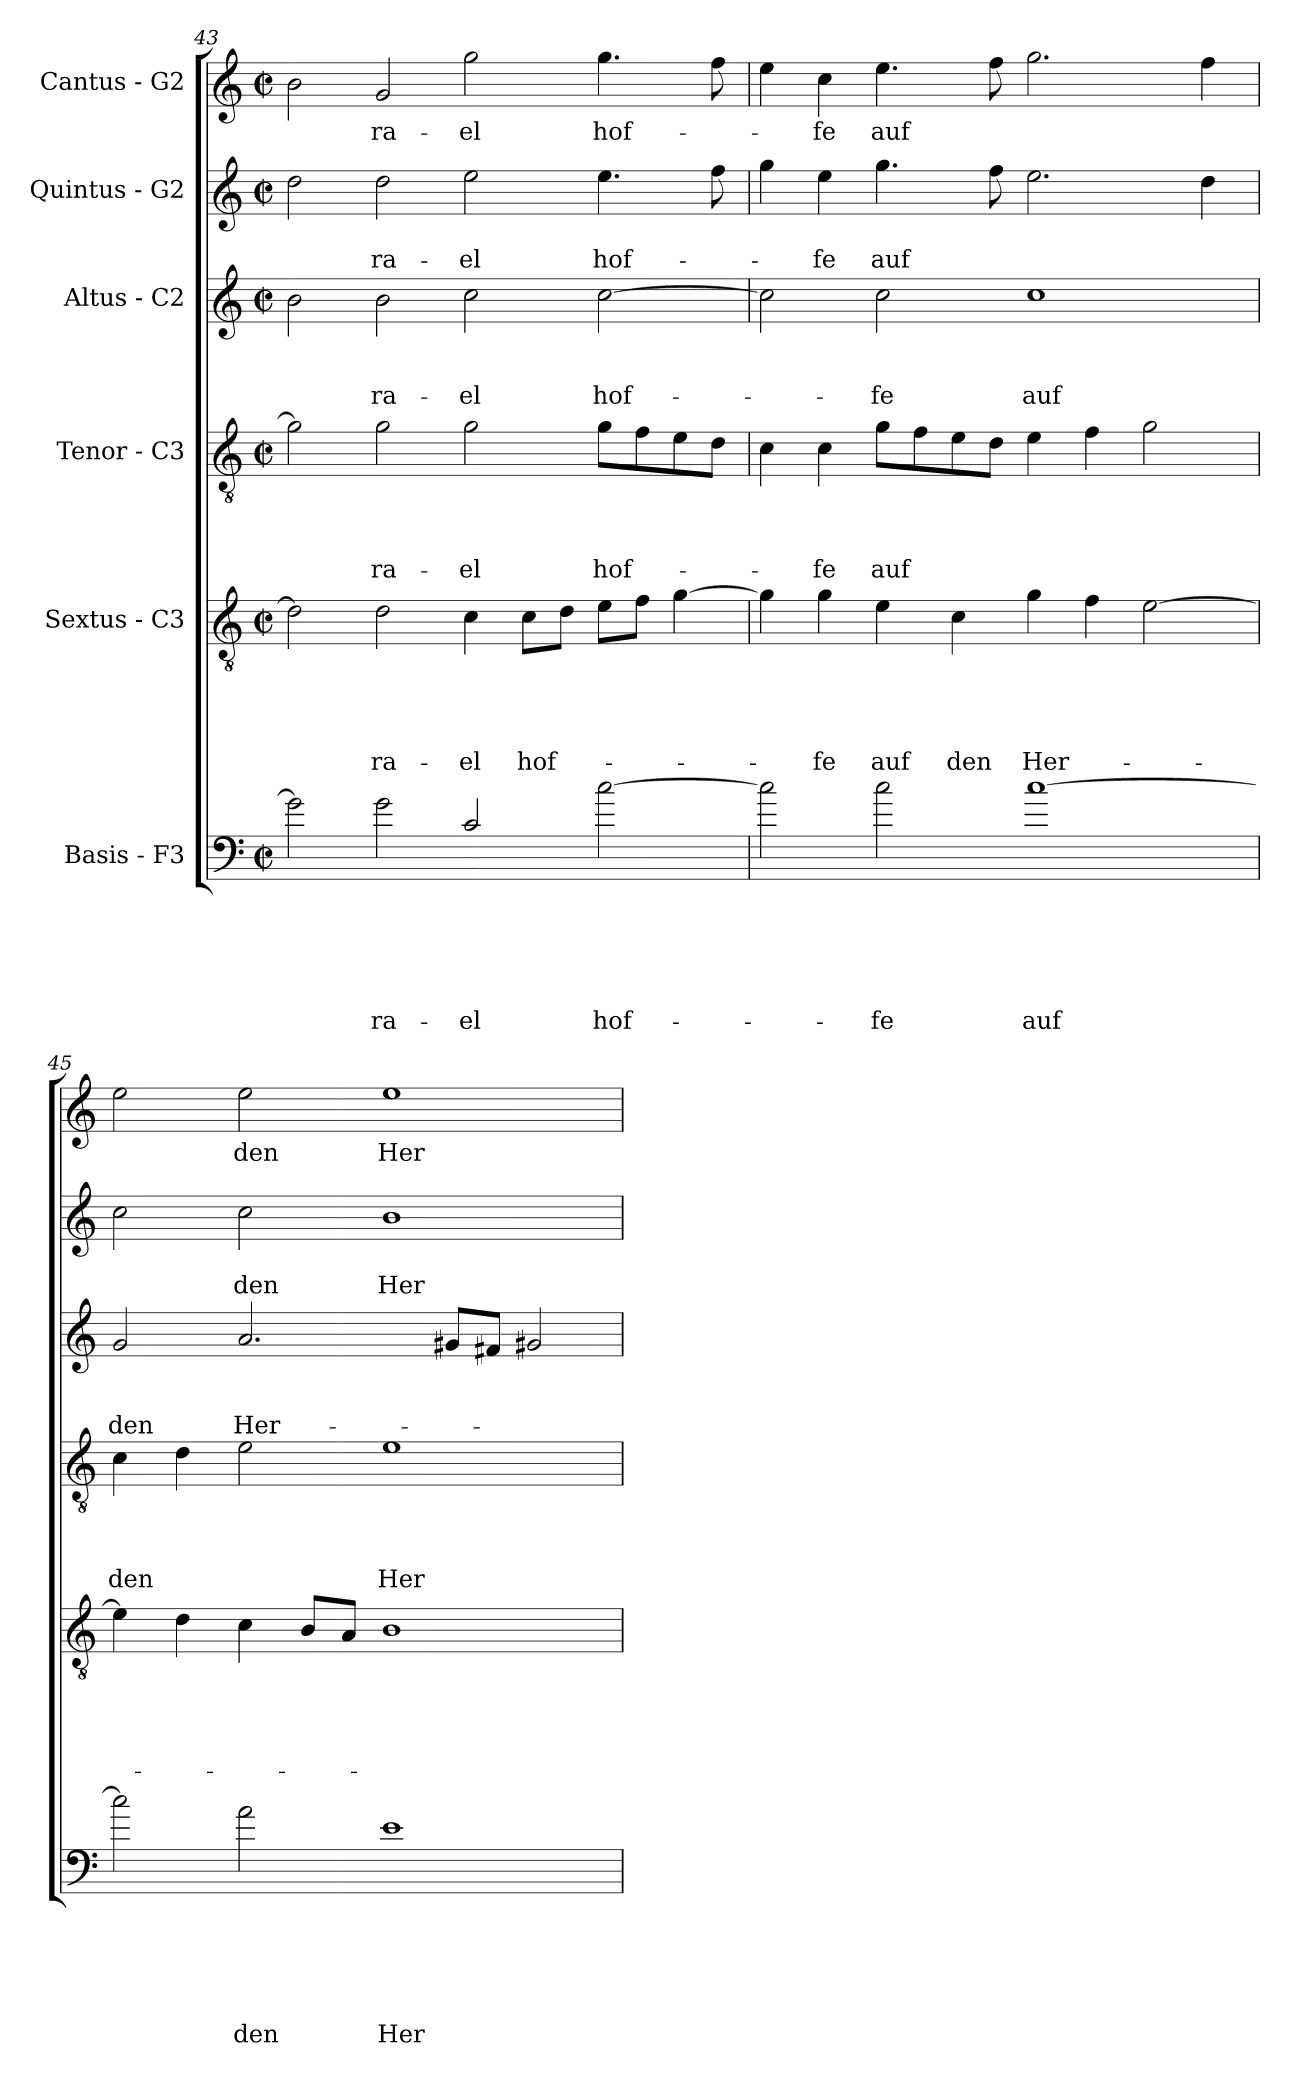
**kern	**text	**text	**text	**text	**text	**text	**kern	**text	**text	**text	**text	**text	**kern	**text	**text	**text	**text	**kern	**text	**text	**text	**kern	**text	**text	**kern	**text
*part6	*part6	*part6	*part6	*part6	*part6	*part6	*part5	*part5	*part5	*part5	*part5	*part5	*part4	*part4	*part4	*part4	*part4	*part3	*part3	*part3	*part3	*part2	*part2	*part2	*part1	*part1
*staff6	*staff6	*staff6	*staff6	*staff6	*staff6	*staff6	*staff5	*staff5	*staff5	*staff5	*staff5	*staff5	*staff4	*staff4	*staff4	*staff4	*staff4	*staff3	*staff3	*staff3	*staff3	*staff2	*staff2	*staff2	*staff1	*staff1
*I"Basis - F3	*	*	*	*	*	*	*I"Sextus - C3	*	*	*	*	*	*I"Tenor - C3	*	*	*	*	*I"Altus - C2	*	*	*	*I"Quintus - G2	*	*	*I"Cantus - G2	*
*clefF4	*	*	*	*	*	*	*clefGv2	*	*	*	*	*	*clefGv2	*	*	*	*	*clefG2	*	*	*	*clefG2	*	*	*clefG2	*
*ITrd8c14	*	*	*	*	*	*	*	*	*	*	*	*	*	*	*	*	*	*	*	*	*	*	*	*	*	*
*k[]	*	*	*	*	*	*	*k[]	*	*	*	*	*	*k[]	*	*	*	*	*k[]	*	*	*	*k[]	*	*	*k[]	*
*C:	*	*	*	*	*	*	*C:	*	*	*	*	*	*C:	*	*	*	*	*C:	*	*	*	*C:	*	*	*C:	*
*M2/2	*	*	*	*	*	*	*M2/2	*	*	*	*	*	*M2/2	*	*	*	*	*M2/2	*	*	*	*M2/2	*	*	*M2/2	*
*met(c|)	*	*	*	*	*	*	*met(c|)	*	*	*	*	*	*met(c|)	*	*	*	*	*met(c|)	*	*	*	*met(c|)	*	*	*met(c|)	*
=43	=43	=43	=43	=43	=43	=43	=43	=43	=43	=43	=43	=43	=43	=43	=43	=43	=43	=43	=43	=43	=43	=43	=43	=43	=43	=43
2G\]	.	.	.	.	.	.	2d\]	.	.	.	.	.	2g\]	.	.	.	.	2b\	.	.	.	2dd\	.	.	2b\	.
!	!	!	!	!	!	!LO:LY:b	!	!	!	!	!	!LO:LY:b	!	!	!	!	!LO:LY:b	!	!	!	!LO:LY:b	!	!	!LO:LY:b	!	!LO:LY:b
2G\	.	.	.	.	.	-ra-	2d\	.	.	.	.	-ra-	2g\	.	.	.	-ra-	2b\	.	.	-ra-	2dd\	.	-ra-	2g/	-ra-
!	!	!	!	!	!	!LO:LY:b	!	!	!	!	!	!LO:LY:b	!	!	!	!	!LO:LY:b	!	!	!	!LO:LY:b	!	!	!LO:LY:b	!	!LO:LY:b
2C/	.	.	.	.	.	-el	4c\	.	.	.	.	-el	2g\	.	.	.	-el	2cc\	.	.	-el	2ee\	.	-el	2gg\	-el
!	!	!	!	!	!	!	!	!	!	!	!	!LO:LY:b	!	!	!	!	!	!	!	!	!	!	!	!	!	!
.	.	.	.	.	.	.	8c\L	.	.	.	.	hof-	.	.	.	.	.	.	.	.	.	.	.	.	.	.
.	.	.	.	.	.	.	8d\J	.	.	.	.	.	.	.	.	.	.	.	.	.	.	.	.	.	.	.
!	!	!	!	!	!	!LO:LY:b	!	!	!	!	!	!	!	!	!	!	!LO:LY:b	!	!	!	!LO:LY:b	!	!	!LO:LY:b	!	!LO:LY:b
[2c\	.	.	.	.	.	hof-	8e\L	.	.	.	.	.	8g\L	.	.	.	hof-	[2cc\	.	.	hof-	4.ee\	.	hof-	4.gg\	hof-
.	.	.	.	.	.	.	8f\J	.	.	.	.	.	8f\	.	.	.	.	.	.	.	.	.	.	.	.	.
.	.	.	.	.	.	.	[4g\	.	.	.	.	.	8e\	.	.	.	.	.	.	.	.	.	.	.	.	.
.	.	.	.	.	.	.	.	.	.	.	.	.	8d\J	.	.	.	.	.	.	.	.	8ff\	.	.	8ff\	.
=44	=44	=44	=44	=44	=44	=44	=44	=44	=44	=44	=44	=44	=44	=44	=44	=44	=44	=44	=44	=44	=44	=44	=44	=44	=44	=44
2c\]	.	.	.	.	.	.	4g\]	.	.	.	.	.	4c\	.	.	.	.	2cc\]	.	.	.	4gg\	.	.	4ee\	.
!	!	!	!	!	!	!	!	!	!	!	!	!LO:LY:b	!	!	!	!	!LO:LY:b	!	!	!	!	!	!	!LO:LY:b	!	!LO:LY:b
.	.	.	.	.	.	.	4g\	.	.	.	.	-fe	4c\	.	.	.	-fe	.	.	.	.	4ee\	.	-fe	4cc\	-fe
!	!	!	!	!	!	!LO:LY:b	!	!	!	!	!	!LO:LY:b	!	!	!	!	!LO:LY:b	!	!	!	!LO:LY:b	!	!	!LO:LY:b	!	!LO:LY:b
2c\	.	.	.	.	.	-fe	4e\	.	.	.	.	auf	8g\L	.	.	.	auf	2cc\	.	.	-fe	4.gg\	.	auf	4.ee\	auf
.	.	.	.	.	.	.	.	.	.	.	.	.	8f\	.	.	.	.	.	.	.	.	.	.	.	.	.
!	!	!	!	!	!	!	!	!	!	!	!	!LO:LY:b	!	!	!	!	!	!	!	!	!	!	!	!	!	!
.	.	.	.	.	.	.	4c\	.	.	.	.	den	8e\	.	.	.	.	.	.	.	.	.	.	.	.	.
.	.	.	.	.	.	.	.	.	.	.	.	.	8d\J	.	.	.	.	.	.	.	.	8ff\	.	.	8ff\	.
!	!	!	!	!	!	!LO:LY:b	!	!	!	!	!	!LO:LY:b	!	!	!	!	!	!	!	!	!LO:LY:b	!	!	!	!	!
[1c	.	.	.	.	.	auf	4g\	.	.	.	.	Her-	4e\	.	.	.	.	1cc	.	.	auf	2.ee\	.	.	2.gg\	.
.	.	.	.	.	.	.	4f\	.	.	.	.	.	4f\	.	.	.	.	.	.	.	.	.	.	.	.	.
.	.	.	.	.	.	.	[2e\	.	.	.	.	.	2g\	.	.	.	.	.	.	.	.	.	.	.	.	.
.	.	.	.	.	.	.	.	.	.	.	.	.	.	.	.	.	.	.	.	.	.	4dd\	.	.	4ff\	.
=45	=45	=45	=45	=45	=45	=45	=45	=45	=45	=45	=45	=45	=45	=45	=45	=45	=45	=45	=45	=45	=45	=45	=45	=45	=45	=45
!	!	!	!	!	!	!	!	!	!	!	!	!	!	!	!	!	!LO:LY:b	!	!	!	!LO:LY:b	!	!	!	!	!
2c\]	.	.	.	.	.	.	4e\]	.	.	.	.	.	4c\	.	.	.	den	2g/	.	.	den	2cc\	.	.	2ee\	.
.	.	.	.	.	.	.	4d\	.	.	.	.	.	4d\	.	.	.	.	.	.	.	.	.	.	.	.	.
!	!	!	!	!	!	!LO:LY:b	!	!	!	!	!	!	!	!	!	!	!	!	!	!	!LO:LY:b	!	!	!LO:LY:b	!	!LO:LY:b
2A\	.	.	.	.	.	den	4c\	.	.	.	.	.	2e\	.	.	.	.	2.a/	.	.	Her-	2cc\	.	den	2ee\	den
.	.	.	.	.	.	.	8B/L	.	.	.	.	.	.	.	.	.	.	.	.	.	.	.	.	.	.	.
.	.	.	.	.	.	.	8A/J	.	.	.	.	.	.	.	.	.	.	.	.	.	.	.	.	.	.	.
!	!	!	!	!	!	!LO:LY:b	!	!	!	!	!	!	!	!	!	!	!LO:LY:b	!	!	!	!	!	!	!LO:LY:b	!	!LO:LY:b
1E	.	.	.	.	.	Her-	1B	.	.	.	.	.	1e	.	.	.	Her-	.	.	.	.	1b	.	Her-	1ee	Her-
.	.	.	.	.	.	.	.	.	.	.	.	.	.	.	.	.	.	8g#/L	.	.	.	.	.	.	.	.
.	.	.	.	.	.	.	.	.	.	.	.	.	.	.	.	.	.	8f#/J	.	.	.	.	.	.	.	.
.	.	.	.	.	.	.	.	.	.	.	.	.	.	.	.	.	.	2g#X/	.	.	.	.	.	.	.	.
=	=	=	=	=	=	=	=	=	=	=	=	=	=	=	=	=	=	=	=	=	=	=	=	=	=	=
*-	*-	*-	*-	*-	*-	*-	*-	*-	*-	*-	*-	*-	*-	*-	*-	*-	*-	*-	*-	*-	*-	*-	*-	*-	*-	*-
